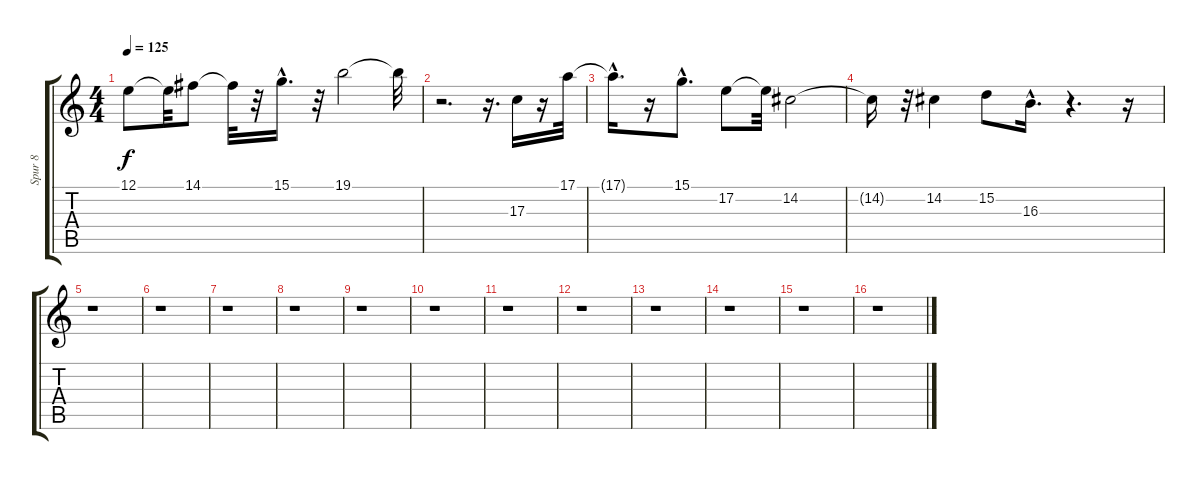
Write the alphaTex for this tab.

\track ("Spur 8" "Spur 8") {instrument frenchhorn}
\staff {score tabs}
\tuning (E4 B3 G3 D3 A2 E2) {hide}
\ts (4 4)
\tempo 125
\clef g2
\ks c
12.1{t}.8{dy f} 12.1{t}.32 14.1.8 14.1{t}.32 r.32 15.1{hac}.16{d} r.32 19.1.2 19.1{t}.32 |
r.2{d} r.16{d} 17.3.16 r.16 17.1.32 |
17.1{hac t}.16{d} r.16 15.1{hac}.8{d} 17.2.8 17.2{t}.32 14.2.2 |
14.2{t}.16 r.32 14.2.4 15.2.8 16.3{hac}.16{d} r.4{d} r.16 |
r.1 |
r.1 |
r.1 |
r.1 |
r.1 |
r.1 |
r.1 |
r.1 |
r.1 |
r.1 |
r.1 |
r.1
